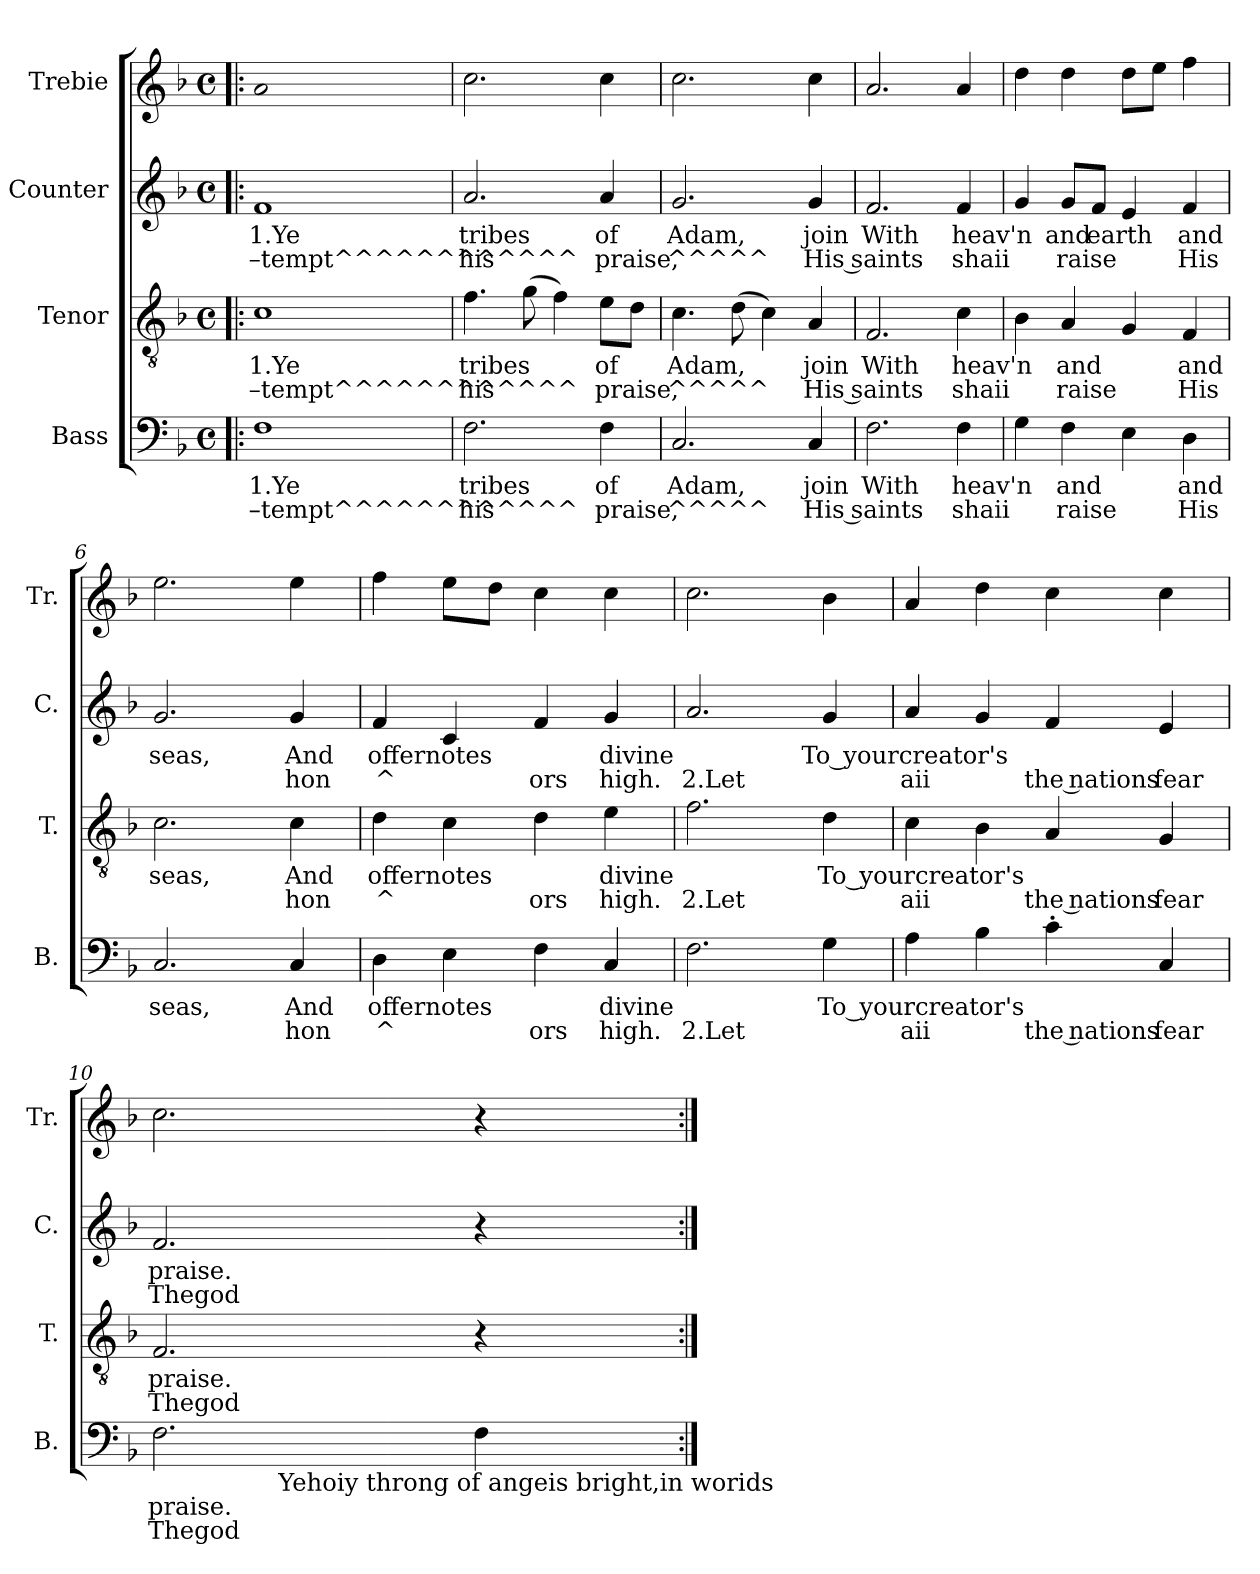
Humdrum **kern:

**kern	**text	**text	**kern	**text	**text	**kern	**text	**text	**kern
*part4	*part4	*part4	*part3	*part3	*part3	*part2	*part2	*part2	*part1
*staff4	*staff4	*staff4	*staff3	*staff3	*staff3	*staff2	*staff2	*staff2	*staff1
*I"Bass	*	*	*I"Tenor	*	*	*I"Counter	*	*	*I"Trebie
*I'B.	*	*	*I'T.	*	*	*I'C.	*	*	*I'Tr.
*clefF4	*	*	*clefGv2	*	*	*clefG2	*	*	*clefG2
*k[b-]	*	*	*k[b-]	*	*	*k[b-]	*	*	*k[b-]
*F:	*	*	*F:	*	*	*F:	*	*	*F:
*M4/4	*	*	*M4/4	*	*	*M4/4	*	*	*M4/4
*met(c)	*	*	*met(c)	*	*	*met(c)	*	*	*met(c)
=1!|:	=1!|:	=1!|:	=1!|:	=1!|:	=1!|:	=1!|:	=1!|:	=1!|:	=1!|:
!	!LO:LY:a:rj	!LO:LY:a:rj	!	!LO:LY:a:rj	!LO:LY:a:rj	!	!LO:LY:b:rj	!LO:LY:b:rj	!LO:N:head=open
1F	1.Ye	–tempt^^^^^^^^^^^^	1c	1.Ye	–tempt^^^^^^^^^^^^	1f	1.Ye	–tempt^^^^^^^^^^^^	1a
=2	=2	=2	=2	=2	=2	=2	=2	=2	=2
!	!LO:LY:a	!LO:LY:a	!LO:N:head=solid	!LO:LY:a	!LO:LY:a	!LO:N:head=open	!LO:LY:b	!LO:LY:b	!
2.F\	tribes	his	4.f\	tribes	his	2.a/	tribes	his	2.cc\
.	.	.	(>8g\	.	.	.	.	.	.
!	!	!	!LO:N:head=solid	!	!	!	!	!	!
.	.	.	4f\)	.	.	.	.	.	.
!LO:N:head=solid	!LO:LY:a	!LO:LY:a	!LO:N:head=solid	!LO:LY:a	!LO:LY:a	!LO:N:head=solid	!LO:LY:b	!LO:LY:b	!
4F\	of	praise,	8e\L	of	praise,	4a/	of	praise,	4cc\
!	!	!	!LO:N:head=solid	!	!	!	!	!	!
.	.	.	8d\J	.	.	.	.	.	.
=3	=3	=3	=3	=3	=3	=3	=3	=3	=3
!	!LO:LY:a	!LO:LY:a	!	!LO:LY:a	!LO:LY:a	!	!LO:LY:b	!LO:LY:b	!
2.C/	Adam,	^^^^^	4.c\	Adam,	^^^^^	2.g/	Adam,	^^^^^	2.cc\
!	!	!	!LO:N:head=solid	!	!	!	!	!	!
.	.	.	(>8d\	.	.	.	.	.	.
.	.	.	4c\)	.	.	.	.	.	.
!	!LO:LY:a	!LO:LY:a	!LO:N:head=solid	!LO:LY:a	!LO:LY:a	!	!LO:LY:b	!LO:LY:b	!
4C/	join	His saints	4A/	join	His saints	4g/	join	His saints	4cc\
=4	=4	=4	=4	=4	=4	=4	=4	=4	=4
!	!LO:LY:a	!	!	!LO:LY:a	!	!	!LO:LY:b	!	!LO:N:head=open
2.F\	With	.	2.F/	With	.	2.f/	With	.	2.a/
!LO:N:head=solid	!LO:LY:a	!LO:LY:a	!	!LO:LY:a	!LO:LY:a	!LO:N:head=solid	!LO:LY:b	!LO:LY:b	!LO:N:head=solid
4F\	heav'n	shaii	4c\	heav'n	shaii	4f/	heav'n	shaii	4a</
=5	=5	=5	=5	=5	=5	=5	=5	=5	=5
!	!	!	!LO:N:head=solid	!	!	!	!	!	!LO:N:head=solid
4G\	.	.	4B-\	.	.	4g/	.	.	4dd\
!LO:N:head=solid	!LO:LY:a	!LO:LY:a	!LO:N:head=solid	!LO:LY:a	!LO:LY:a	!	!LO:LY:b	!LO:LY:b	!LO:N:head=solid
4F\	and	raise	4A/	and	raise	8g/L	and	raise	4dd\
!	!	!	!	!	!	!LO:N:head=solid	!LO:LY:b	!	!
.	.	.	.	.	.	8f/J	earth	.	.
!LO:N:head=solid	!	!	!	!	!	!LO:N:head=solid	!	!	!LO:N:head=solid
4E\	.	.	4G/	.	.	4e/	.	.	8dd\L
!	!	!	!	!	!	!	!	!	!LO:N:head=solid
.	.	.	.	.	.	.	.	.	8ee\J
!LO:N:head=solid	!LO:LY:a	!LO:LY:a	!LO:N:head=solid	!LO:LY:a	!LO:LY:a	!LO:N:head=solid	!LO:LY:b	!LO:LY:b	!LO:N:head=solid
4D\	and	His	4F/	and	His	4f/	and	His	4ff\
=6	=6	=6	=6	=6	=6	=6	=6	=6	=6
!	!LO:LY:a	!	!	!LO:LY:a	!	!	!LO:LY:b	!	!LO:N:head=open
2.C/	seas,	.	2.c\	seas,	.	2.g/	seas,	.	2.ee\
!	!LO:LY:a	!LO:LY:a	!	!LO:LY:a	!LO:LY:a	!	!LO:LY:b	!LO:LY:b	!LO:N:head=solid
4C/	And	hon	4c\	And	hon	4g/	And	hon	4ee\
=7	=7	=7	=7	=7	=7	=7	=7	=7	=7
!LO:N:head=solid	!LO:LY:a	!LO:LY:a	!LO:N:head=solid	!LO:LY:a	!LO:LY:a	!LO:N:head=solid	!LO:LY:b	!LO:LY:b	!LO:N:head=solid
4D\	offernotes	^	4d\	offernotes	^	4f/	offernotes	^	4ff\
!LO:N:head=solid	!	!	!	!	!	!	!	!	!LO:N:head=solid
4E\	.	.	4c\	.	.	4c/	.	.	8ee\L
!	!	!	!	!	!	!	!	!	!LO:N:head=solid
.	.	.	.	.	.	.	.	.	8dd\J
!LO:N:head=solid	!	!LO:LY:a	!LO:N:head=solid	!	!LO:LY:a	!LO:N:head=solid	!	!LO:LY:b	!
4F\	.	ors	4d\	.	ors	4f/	.	ors	4cc\
!	!LO:LY:a	!LO:LY:a	!LO:N:head=solid	!LO:LY:a	!LO:LY:a	!	!LO:LY:b	!LO:LY:b	!
4C/	divine	high.	4e\	divine	high.	4g/	divine	high.	4cc\
=8	=8	=8	=8	=8	=8	=8	=8	=8	=8
!	!	!LO:LY:a	!	!	!LO:LY:a	!LO:N:head=open	!	!LO:LY:b	!
2.F\	.	2.Let	2.f\	.	2.Let	2.a/	.	2.Let	2.cc\
!	!LO:LY:a:rj	!	!LO:N:head=solid	!LO:LY:a:rj	!	!	!LO:LY:b:rj	!	!LO:N:head=solid
4G\	To yourcreator's	.	4d\	To yourcreator's	.	4g/	To yourcreator's	.	4b-\
=9	=9	=9	=9	=9	=9	=9	=9	=9	=9
!LO:N:head=solid	!	!LO:LY:a	!	!	!LO:LY:a	!LO:N:head=solid	!	!LO:LY:b	!LO:N:head=solid
4A\	.	aii	4c\	.	aii	4a/	.	aii	4a/
!LO:N:head=solid	!	!	!LO:N:head=solid	!	!	!	!	!	!LO:N:head=solid
4B-\	.	.	4B-\	.	.	4g/	.	.	4dd\
!	!	!LO:LY:a	!LO:N:head=solid	!	!LO:LY:a	!LO:N:head=solid	!	!LO:LY:b	!
4c'>\	.	the nations	4A/	.	the nations	4f/	.	the nations	4cc\
!	!	!LO:LY:a	!	!	!LO:LY:a	!LO:N:head=solid	!	!LO:LY:b	!
4C/	.	fear	4G/	.	fear	4e/	.	fear	4cc>\
=10	=10	=10	=10	=10	=10	=10	=10	=10	=10
!LO:TX:b:t=Whiie earthandskyattempthispraise,hissaints	!	!	!	!	!	!	!	!	!
!	!LO:LY:a	!LO:LY:a	!	!LO:LY:a	!LO:LY:a	!	!LO:LY:b	!LO:LY:b	!
*^	*	*	*	*	*	*	*	*	*
2.F\	4ryy	praise.	Thegod	2.F/	praise.	Thegod	2.f/	praise.	Thegod	2.cc>\
.	8ryy	.	.	.	.	.	.	.	.	.
.	32ryy	.	.	.	.	.	.	.	.	.
!	!LO:TX:b:t=Yehoiy throng of angeis bright,in worids	!	!	!	!	!	!	!	!	!
.	2ryy	.	.	.	.	.	.	.	.	.
!LO:N:head=solid	!	!	!	!	!	!	!	!	!	!
4F\	.	.	.	4r	.	.	4r	.	.	4r
.	16.ryy	.	.	.	.	.	.	.	.	.
*v	*v	*	*	*	*	*	*	*	*	*
=:|!	=:|!	=:|!	=:|!	=:|!	=:|!	=:|!	=:|!	=:|!	=:|!
*-	*-	*-	*-	*-	*-	*-	*-	*-	*-
